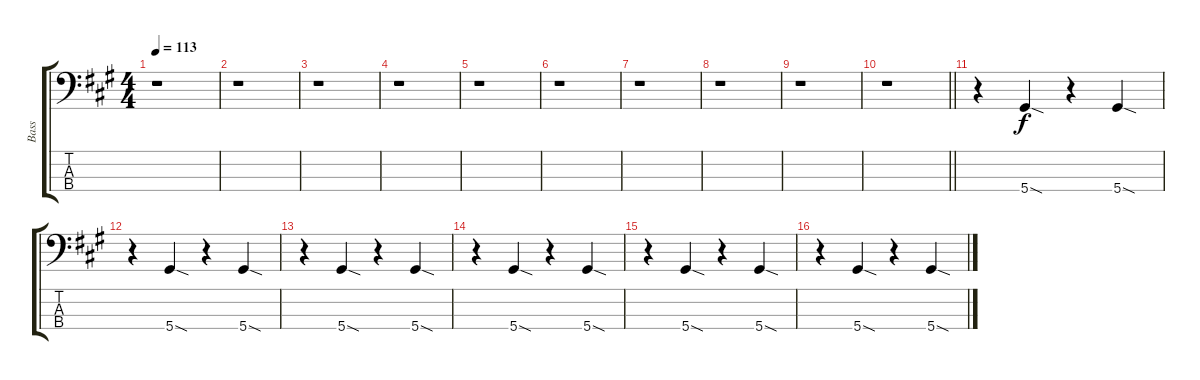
\track ("Bass" "Bass") {instrument electricbassfinger}
\staff {score tabs}
\tuning (Gb2 Db2 Ab1 Eb1) {hide}
\ts (4 4)
\tempo 113
\clef f4
\ks a
r.1{dy f instrument electricbassfinger} |
r.1 |
r.1 |
r.1 |
r.1 |
r.1 |
r.1 |
r.1 |
r.1 |
\barLineRight lightlight
r.1 |
\section ("" " ")
r.4 5.4{sod}.4 r.4 5.4{sod}.4 |
r.4 5.4{sod}.4 r.4 5.4{sod}.4 |
r.4 5.4{sod}.4 r.4 5.4{sod}.4 |
r.4 5.4{sod}.4 r.4 5.4{sod}.4 |
r.4 5.4{sod}.4 r.4 5.4{sod}.4 |
r.4 5.4{sod}.4 r.4 5.4{sod}.4
